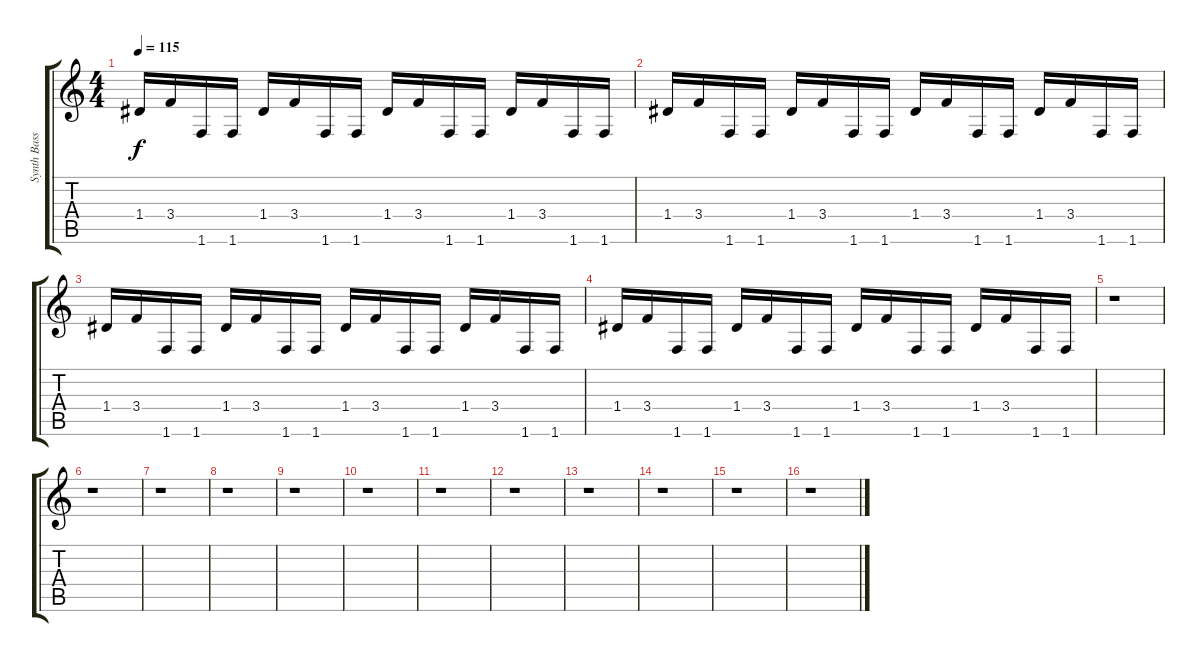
\track ("Synth Bass" "Synth Bass") {instrument synthbass1}
\staff {score tabs}
\tuning (E4 B3 G3 D3 A2 E2) {hide}
\ts (4 4)
\tempo 115
\clef g2
\ks c
1.4.16{dy f} 3.4.16 1.6.16 1.6.16 1.4.16 3.4.16 1.6.16 1.6.16 1.4.16 3.4.16 1.6.16 1.6.16 1.4.16 3.4.16 1.6.16 1.6.16 |
1.4.16 3.4.16 1.6.16 1.6.16 1.4.16 3.4.16 1.6.16 1.6.16 1.4.16 3.4.16 1.6.16 1.6.16 1.4.16 3.4.16 1.6.16 1.6.16 |
1.4.16 3.4.16 1.6.16 1.6.16 1.4.16 3.4.16 1.6.16 1.6.16 1.4.16 3.4.16 1.6.16 1.6.16 1.4.16 3.4.16 1.6.16 1.6.16 |
1.4.16 3.4.16 1.6.16 1.6.16 1.4.16 3.4.16 1.6.16 1.6.16 1.4.16 3.4.16 1.6.16 1.6.16 1.4.16 3.4.16 1.6.16 1.6.16 |
r.1 |
r.1 |
r.1 |
r.1 |
r.1 |
r.1 |
r.1 |
r.1 |
r.1 |
r.1 |
r.1 |
r.1
